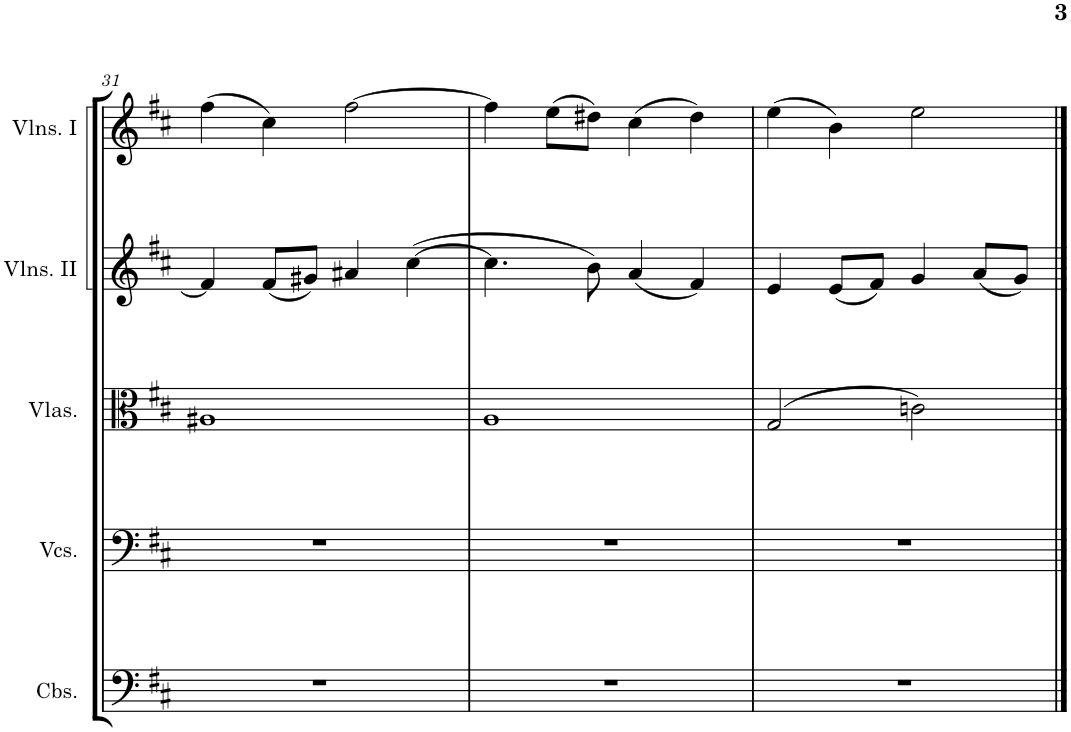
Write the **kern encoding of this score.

**kern	**kern	**kern	**kern	**kern
*part5	*part4	*part3	*part2	*part1
*staff5	*staff4	*staff3	*staff2	*staff1
*I"Contrabasses	*I"Violoncellos	*I"Violas	*I"Violins II	*I"Violins I
*I'Cbs.	*I'Vcs.	*I'Vlas.	*I'Vlns. II	*I'Vlns. I
!!LO:PB:g=z
*clefF4	*clefF4	*clefC3	*clefG2	*clefG2
*Trd7c12	*	*	*	*
*k[f#c#]	*k[f#c#]	*k[f#c#]	*k[f#c#]	*k[f#c#]
*M4/4	*M4/4	*M4/4	*M4/4	*M4/4
=31	=31	=31	=31	=31
1r	1r	1A#X	4f#/]	(4ff#\
.	.	.	(8f#/L	4cc#\)
.	.	.	8g#X/J)	.
.	.	.	4a#X/	[2ff#\
.	.	.	([4cc#\	.
=32	=32	=32	=32	=32
1r	1r	1A	4.cc#\]	4ff#\]
.	.	.	.	(8ee\L
.	.	.	8b\)	8dd#X\J)
.	.	.	(4a/	(4cc#\
.	.	.	4f#/)	4dd#\)
=33	=33	=33	=33	=33
1r	1r	(2G/	4e/	(4ee\
.	.	.	(8e/L	4b\)
.	.	.	8f#/J)	.
.	.	2cn\)	4g/	2ee\
.	.	.	(8a/L	.
.	.	.	8g/J)	.
==	==	==	==	==
*-	*-	*-	*-	*-
